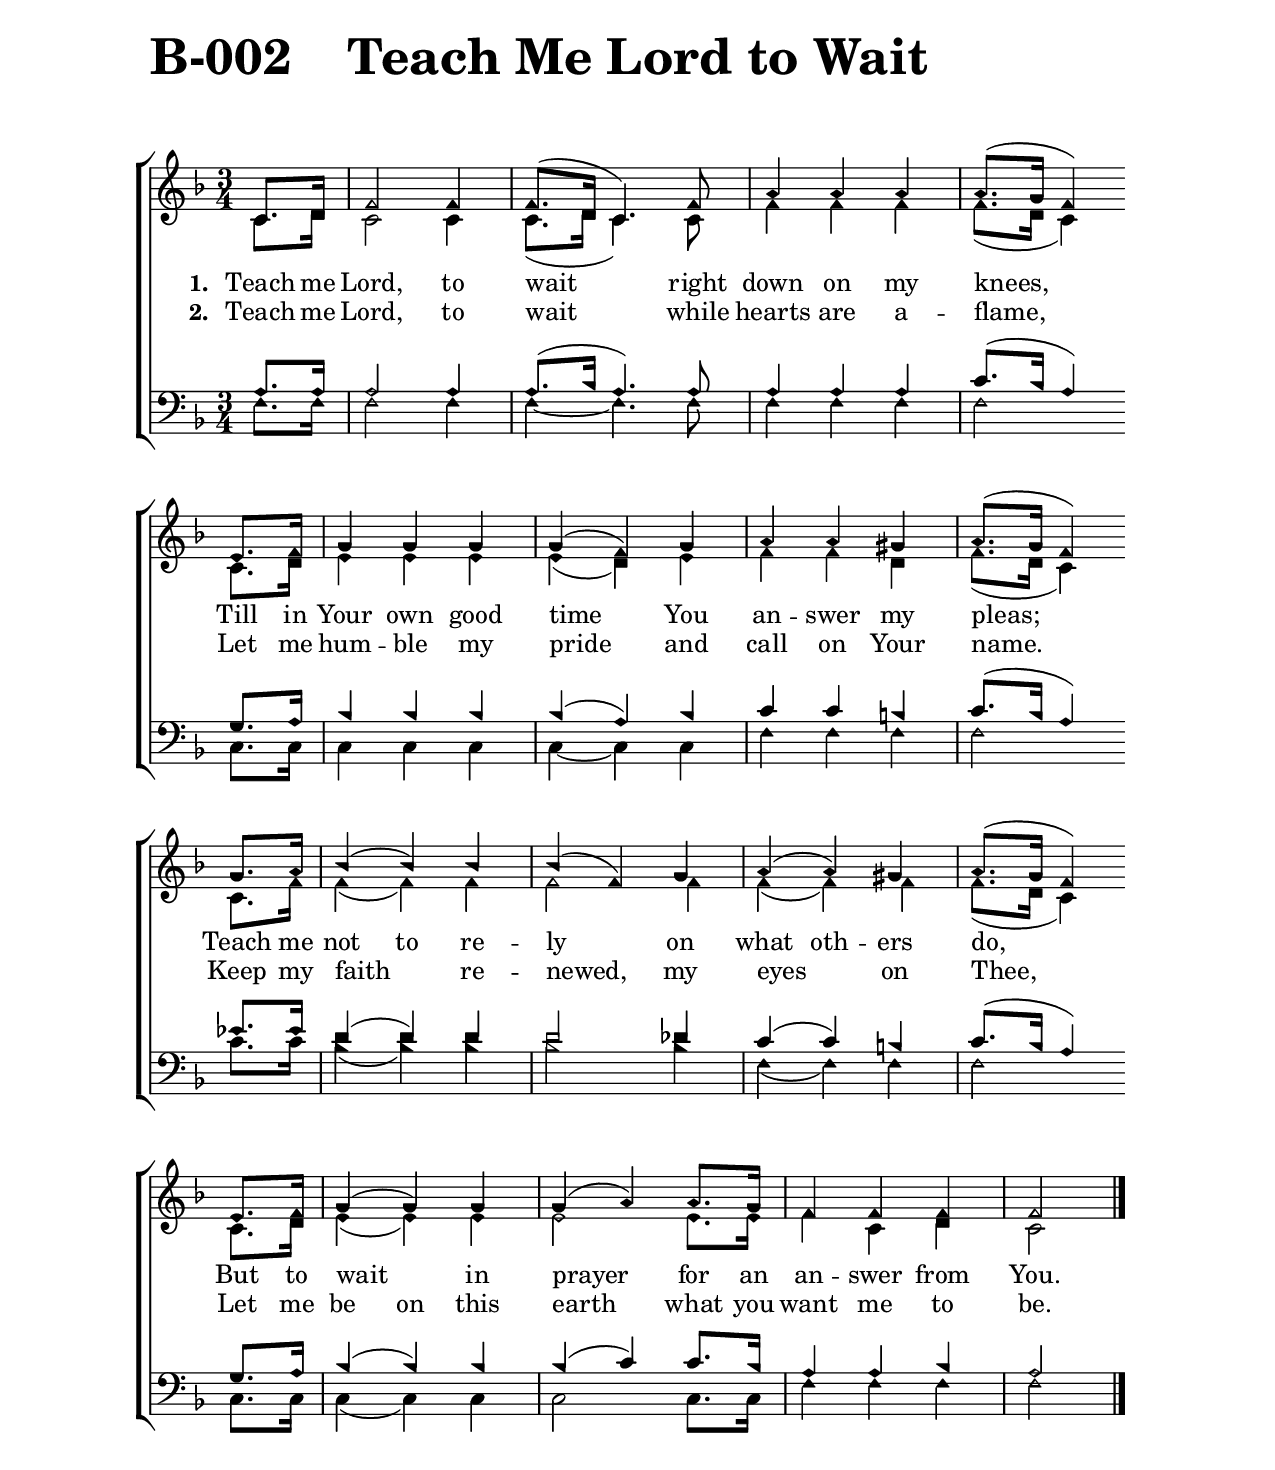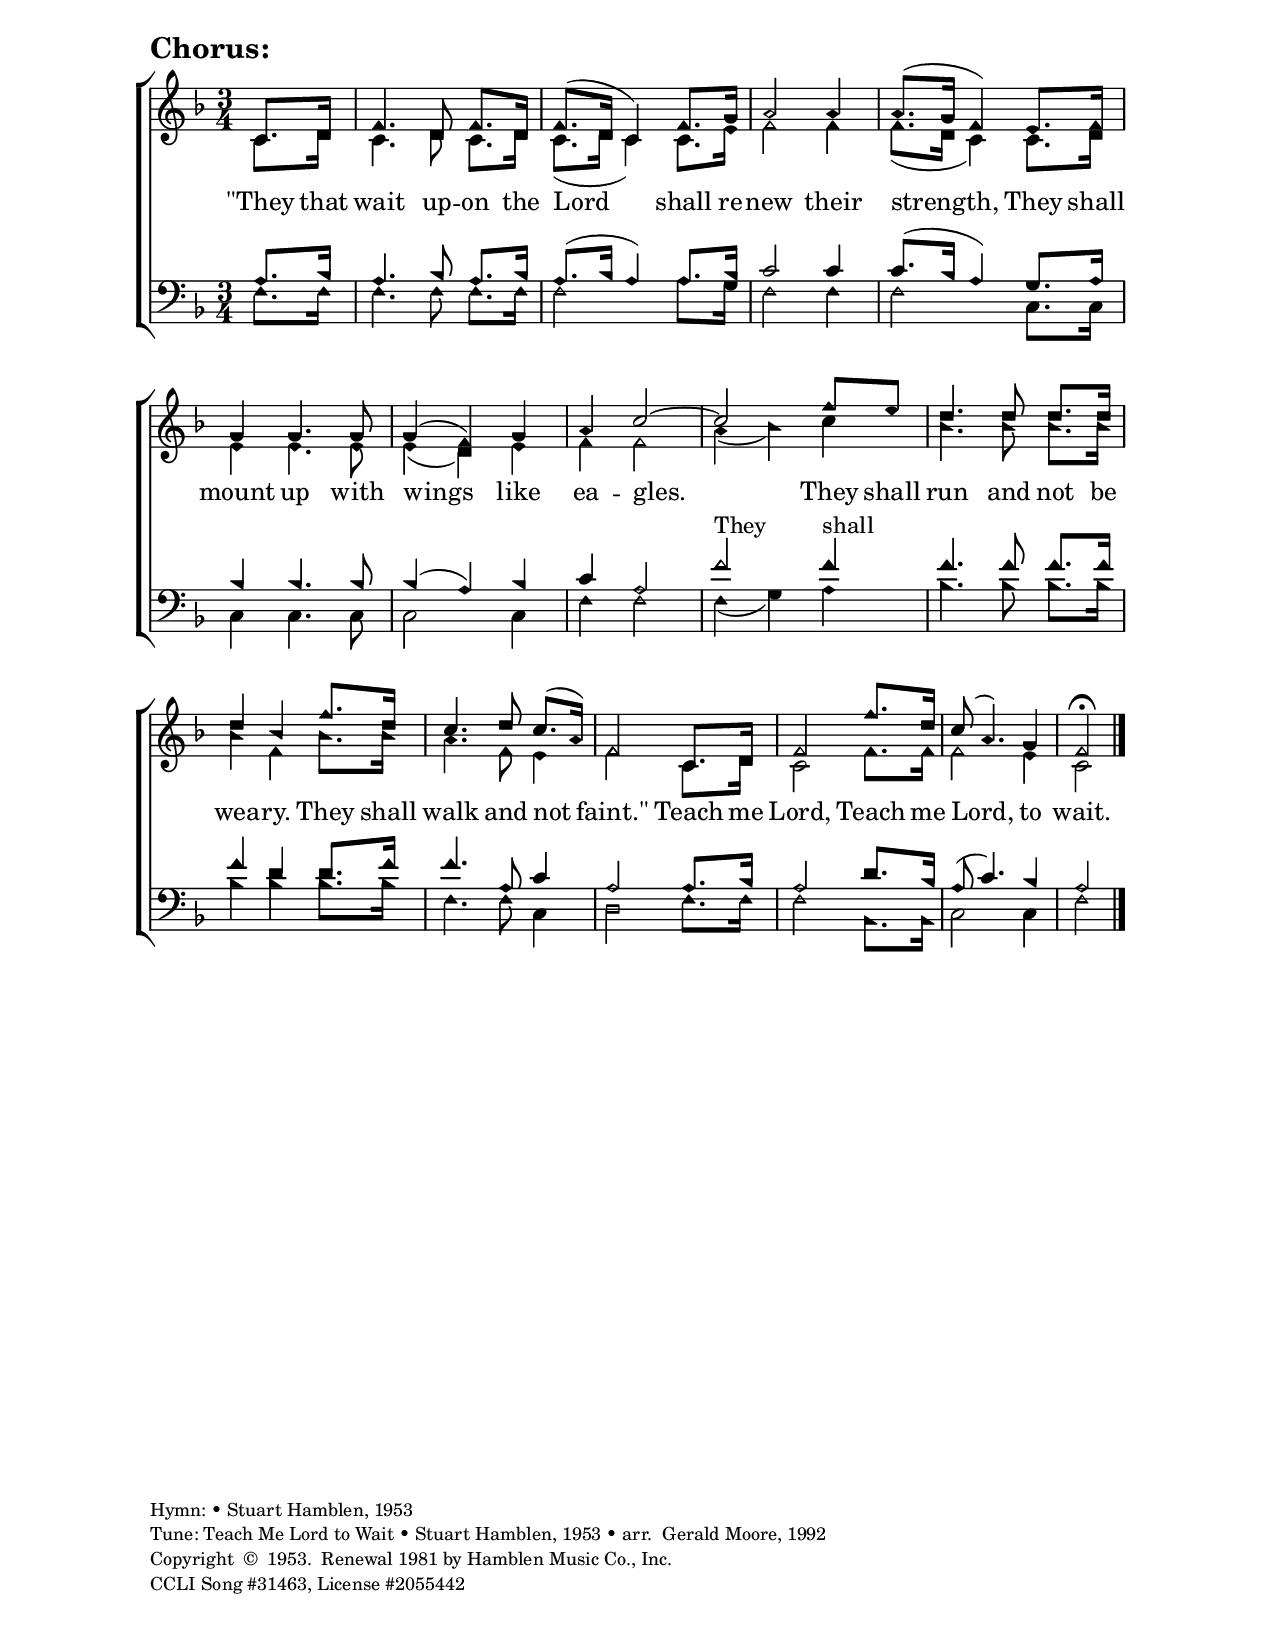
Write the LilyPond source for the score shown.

\version "2.18.2"

\include "Words-and-music.ly"

%
% Adjust the staff size to adjust the basic font size of the words and music.
%
#(set-global-staff-size 20)

% Standard full page format.
\book {
  \paper {
    #(set-paper-size "letter")
    
    %
    % Turn on to see spacing details while you tweek the layout
    %
    % annotate-spacing = ##t
    
    %
    % Various variables that can be used to tweak vertical spacing
    %
    system-system-spacing #'basic-distance = #12
    system-system-spacing #'minimum-distance = #8
    score-markup-spacing #'basic-distance = #0
    markup-system-spacing #'basic-distance = #0
    
    indent = 0
    left-margin = 1\in
    right-margin = 1\in
    top-margin = 0.3\in
    bottom-margin = 0.25\in
    print-page-number = ##f
    ragged-bottom = ##t
    oddFooterMarkup = \markup {
      \fontsize #-2
      \on-the-fly \last-page {
        \column {
          \line {
            "Hymn:"
            \fromproperty #'header:meter
            \char ##x2022
            \fromproperty #'header:poet
          }
          \line {
            "Tune:"
            \fromproperty #'header:tune
            \char ##x2022
            \fromproperty #'header:composer
            \char ##x2022 "arr. "
            \fromproperty #'header:arranger
          }
          \line {
            \fromproperty #'header:copyright
          }
          \line {
            \fromproperty #'header:license
          }
        }
      }
    }
    bookTitleMarkup = \markup {
      \override #'(baseline-skip . 3.5)
      \column {
        \fill-line { \fromproperty #'header:dedication }
        \override #'(baseline-skip . 3.5)
        \column {
          \abs-fontsize #24
          \bold
          \fill-line {
            \fromproperty #'header:songNumber_lhs
            \fromproperty #'header:title
            \fromproperty #'header:songNumber_rhs
          }
          \vspace #2
        }
      }
    }
  }

  \score {
    % Verses Section
    \context ChoirStaff <<
      \override Score.BarNumber.break-visibility = ##(#f #f #f)
      %\override Score.BarNumber.break-visibility = ##(#t #t #t)
      %\set Score.barNumberVisibility = #all-bar-numbers-visible
      \context Staff = upper <<
        \context Voice = sopranos {
          \voiceOne {
            \global
            \keepWithTag #'usePartials' \sopranoVerse
          }
        }
        \context Voice = altos {
          \voiceTwo {
            \global
            \keepWithTag #'usePartials' \altoVerse
          }
        }
        \context NullVoice = sheetMusicBreaks {
          \global
          \sheetMusicBreaks
        }
        \context NullVoice = verseOneAlign {
          \global
          \keepWithTag #'usePartials' \verseOneAlign
        }
        \context NullVoice = verseTwoAlign {
          \global
          \keepWithTag #'usePartials' \verseTwoAlign
        }
        \new Lyrics \lyricsto "verseOneAlign" {
          \once \override LyricText.self-alignment-X = #CENTER
          \verseOne
        }
        \new Lyrics \lyricsto "verseTwoAlign" {
          \once \override LyricText.self-alignment-X = #CENTER
          \verseTwo
        }
      >>
      \context Staff = lower <<
        \clef bass
        \context Voice = tenors {
          \voiceOne {
            \global
            \keepWithTag #'usePartials' \tenorVerse
          }
        }
        \context Voice = basses {
          \voiceTwo {
            \global
            \keepWithTag #'usePartials' \bassVerse
          }
        }
      >>
    >>
      
    \layout {
      ragged-last = ##f
    }
  }
  \pageBreak
  \markup {	
    \huge \bold "Chorus:"
  }
  \score {
    \context ChoirStaff <<
      \override Score.BarNumber.break-visibility = ##(#f #f #f)
      %\override Score.BarNumber.break-visibility = ##(#t #t #t)
      %\set Score.barNumberVisibility = #all-bar-numbers-visible
      \context Staff = upper <<
        \context Voice = sopranos {
          \voiceOne {
            \global
            \keepWithTag #'usePartials' \sopranoChorus
          }
        }
        \context Voice = altos {
          \voiceTwo {
            \global
            \keepWithTag #'usePartials' \altoChorus
          }
        }
        \new Lyrics \lyricsto "sopranos" {
          \once \override LyricText.self-alignment-X = #CENTER
          \chorusLyrics
        }
      >>
      \context Staff = lower <<
        \clef bass
        \context Voice = tenors {
          \voiceOne {
            \global
            \keepWithTag #'usePartials' \tenorChorus
          }
        }
        \context Voice = basses {
          \voiceTwo {
            \global
            \keepWithTag #'usePartials' \bassChorus
          }
        }
      >>
    >>
    \layout {}
  }%}
  %
  % Extra additional score containing all the music so we can have a single MIDI file
  %
  \score {
    \context ChoirStaff <<
      \context Staff = upper <<
        \context Voice = sopranos {
          \voiceOne {
            \global
            \keepWithTag #'usePartials' \sopranoVerse
            \removeWithTag #'usePartials' \sopranoChorus
          }
        }
        \context Voice = altos {
          \voiceTwo {
            \global
            \keepWithTag #'usePartials' \altoVerse
            \removeWithTag #'usePartials' \altoChorus
          }
        }
      >>
      \context Staff = lower <<
        \clef bass
        \context Voice = tenors {
          \voiceOne {
            \global
            \keepWithTag #'usePartials' \tenorVerse
            \removeWithTag #'usePartials' \tenorChorus
          }
        }
        \context Voice = basses {
          \voiceTwo {
            \global
            \keepWithTag #'usePartials' \bassVerse
            \removeWithTag #'usePartials' \bassChorus
          }
        }
      >>
    >>
    \midi {
      \context {
        \Staff
        \remove "Staff_performer"
      }
      \context {
        \Voice
          \consists "Staff_performer"
      }
      \tempo 4 = 100
    }
  }
}